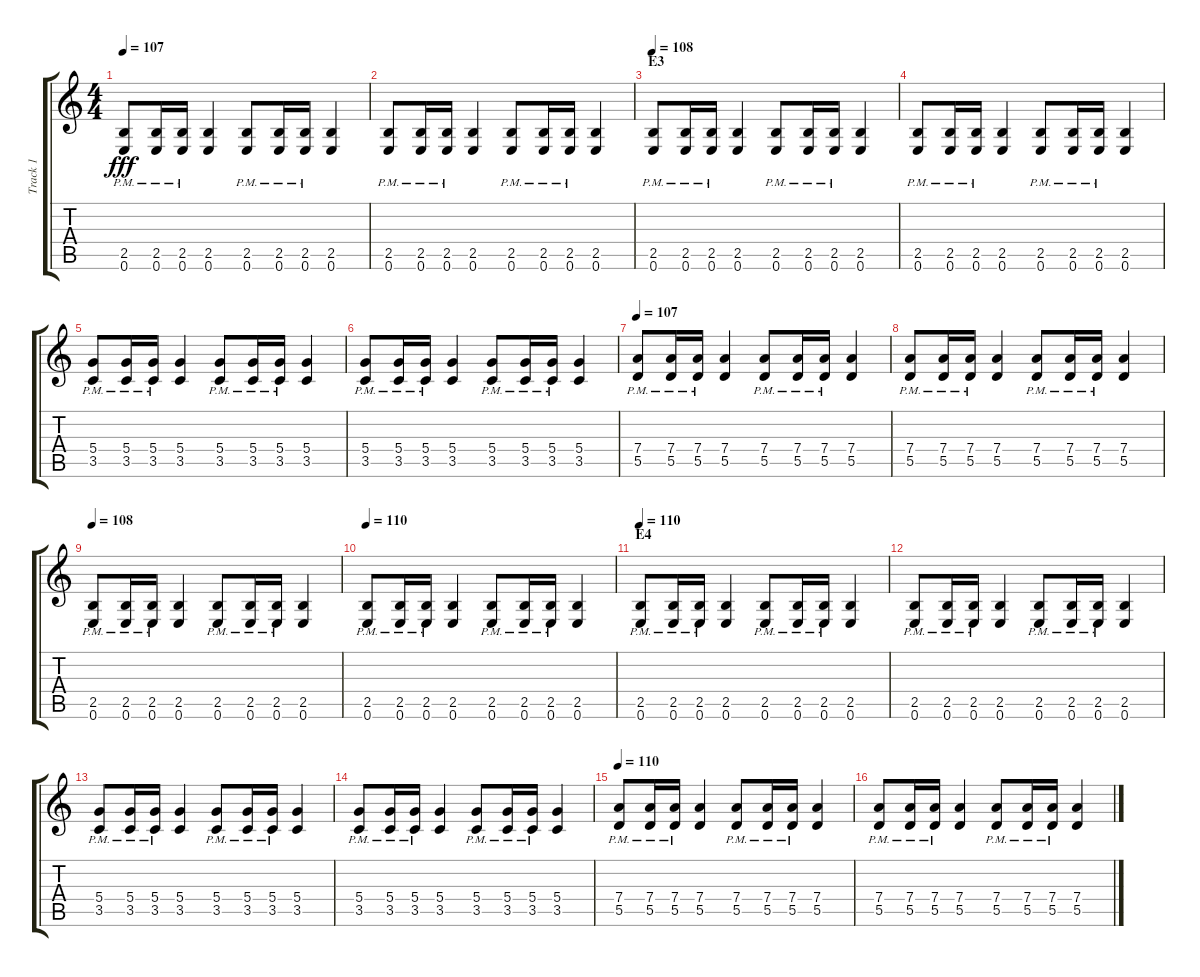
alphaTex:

\track ("Track 1" "Track 1") {instrument distortionguitar}
\staff {score tabs}
\tuning (E4 B3 G3 D3 A2 E2) {hide}
\ts (4 4)
\tempo 107
\clef g2
\ks c
(2.5{pm} 0.6{pm}).8{dy fff} (2.5{pm} 0.6{pm}).16 (2.5{pm} 0.6{pm}).16 (2.5 0.6).4 (2.5{pm} 0.6{pm}).8 (2.5{pm} 0.6{pm}).16 (2.5{pm} 0.6{pm}).16 (2.5 0.6).4 |
(2.5{pm} 0.6{pm}).8 (2.5{pm} 0.6{pm}).16 (2.5{pm} 0.6{pm}).16 (2.5 0.6).4 (2.5{pm} 0.6{pm}).8 (2.5{pm} 0.6{pm}).16 (2.5{pm} 0.6{pm}).16 (2.5 0.6).4 |
\section ("" "E3")
\tempo 108
(2.5{pm} 0.6{pm}).8 (2.5{pm} 0.6{pm}).16 (2.5{pm} 0.6{pm}).16 (2.5 0.6).4 (2.5{pm} 0.6{pm}).8 (2.5{pm} 0.6{pm}).16 (2.5{pm} 0.6{pm}).16 (2.5 0.6).4 |
(2.5{pm} 0.6{pm}).8 (2.5{pm} 0.6{pm}).16 (2.5{pm} 0.6{pm}).16 (2.5 0.6).4 (2.5{pm} 0.6{pm}).8 (2.5{pm} 0.6{pm}).16 (2.5{pm} 0.6{pm}).16 (2.5 0.6).4 |
(5.4{pm} 3.5{pm}).8 (5.4{pm} 3.5{pm}).16 (5.4{pm} 3.5{pm}).16 (5.4 3.5).4 (5.4{pm} 3.5{pm}).8 (5.4{pm} 3.5{pm}).16 (5.4{pm} 3.5{pm}).16 (5.4 3.5).4 |
(5.4{pm} 3.5{pm}).8 (5.4{pm} 3.5{pm}).16 (5.4{pm} 3.5{pm}).16 (5.4 3.5).4 (5.4{pm} 3.5{pm}).8 (5.4{pm} 3.5{pm}).16 (5.4{pm} 3.5{pm}).16 (5.4 3.5).4 |
\tempo 107
(7.4{pm} 5.5{pm}).8 (7.4{pm} 5.5{pm}).16 (7.4{pm} 5.5{pm}).16 (7.4 5.5).4 (7.4{pm} 5.5{pm}).8 (7.4{pm} 5.5{pm}).16 (7.4{pm} 5.5{pm}).16 (7.4 5.5).4 |
(7.4{pm} 5.5{pm}).8 (7.4{pm} 5.5{pm}).16 (7.4{pm} 5.5{pm}).16 (7.4 5.5).4 (7.4{pm} 5.5{pm}).8 (7.4{pm} 5.5{pm}).16 (7.4{pm} 5.5{pm}).16 (7.4 5.5).4 |
\tempo 108
(2.5{pm} 0.6{pm}).8 (2.5{pm} 0.6{pm}).16 (2.5{pm} 0.6{pm}).16 (2.5 0.6).4 (2.5{pm} 0.6{pm}).8 (2.5{pm} 0.6{pm}).16 (2.5{pm} 0.6{pm}).16 (2.5 0.6).4 |
\tempo 110
(2.5{pm} 0.6{pm}).8 (2.5{pm} 0.6{pm}).16 (2.5{pm} 0.6{pm}).16 (2.5 0.6).4 (2.5{pm} 0.6{pm}).8 (2.5{pm} 0.6{pm}).16 (2.5{pm} 0.6{pm}).16 (2.5 0.6).4 |
\section ("" "E4")
\tempo 110
(2.5{pm} 0.6{pm}).8 (2.5{pm} 0.6{pm}).16 (2.5{pm} 0.6{pm}).16 (2.5 0.6).4 (2.5{pm} 0.6{pm}).8 (2.5{pm} 0.6{pm}).16 (2.5{pm} 0.6{pm}).16 (2.5 0.6).4 |
(2.5{pm} 0.6{pm}).8 (2.5{pm} 0.6{pm}).16 (2.5{pm} 0.6{pm}).16 (2.5 0.6).4 (2.5{pm} 0.6{pm}).8 (2.5{pm} 0.6{pm}).16 (2.5{pm} 0.6{pm}).16 (2.5 0.6).4 |
(5.4{pm} 3.5{pm}).8 (5.4{pm} 3.5{pm}).16 (5.4{pm} 3.5{pm}).16 (5.4 3.5).4 (5.4{pm} 3.5{pm}).8 (5.4{pm} 3.5{pm}).16 (5.4{pm} 3.5{pm}).16 (5.4 3.5).4 |
(5.4{pm} 3.5{pm}).8 (5.4{pm} 3.5{pm}).16 (5.4{pm} 3.5{pm}).16 (5.4 3.5).4 (5.4{pm} 3.5{pm}).8 (5.4{pm} 3.5{pm}).16 (5.4{pm} 3.5{pm}).16 (5.4 3.5).4 |
\tempo 110
(7.4{pm} 5.5{pm}).8 (7.4{pm} 5.5{pm}).16 (7.4{pm} 5.5{pm}).16 (7.4 5.5).4 (7.4{pm} 5.5{pm}).8 (7.4{pm} 5.5{pm}).16 (7.4{pm} 5.5{pm}).16 (7.4 5.5).4 |
(7.4{pm} 5.5{pm}).8 (7.4{pm} 5.5{pm}).16 (7.4{pm} 5.5{pm}).16 (7.4 5.5).4 (7.4{pm} 5.5{pm}).8 (7.4{pm} 5.5{pm}).16 (7.4{pm} 5.5{pm}).16 (7.4 5.5).4
